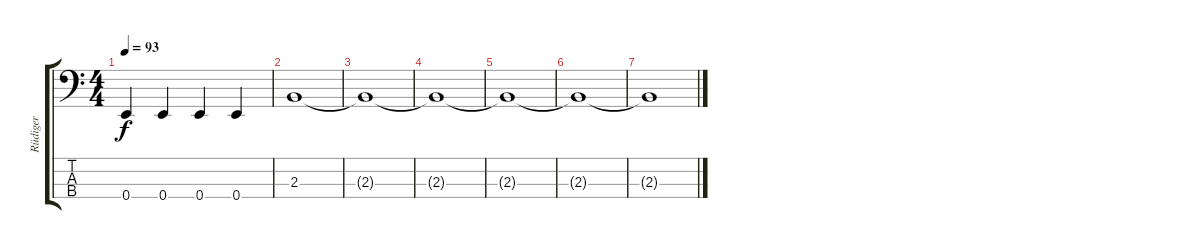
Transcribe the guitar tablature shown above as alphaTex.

\track ("Rüdiger" "Rüdiger") {instrument electricbasspick}
\staff {score tabs}
\tuning (G2 D2 A1 E1) {hide}
\ts (4 4)
\tempo 93
\clef f4
\ks c
0.4.4{dy f} 0.4.4 0.4.4 0.4.4 |
2.3.1 |
2.3{t}.1 |
2.3{t}.1 |
2.3{t}.1 |
2.3{t}.1 |
2.3{t}.1
